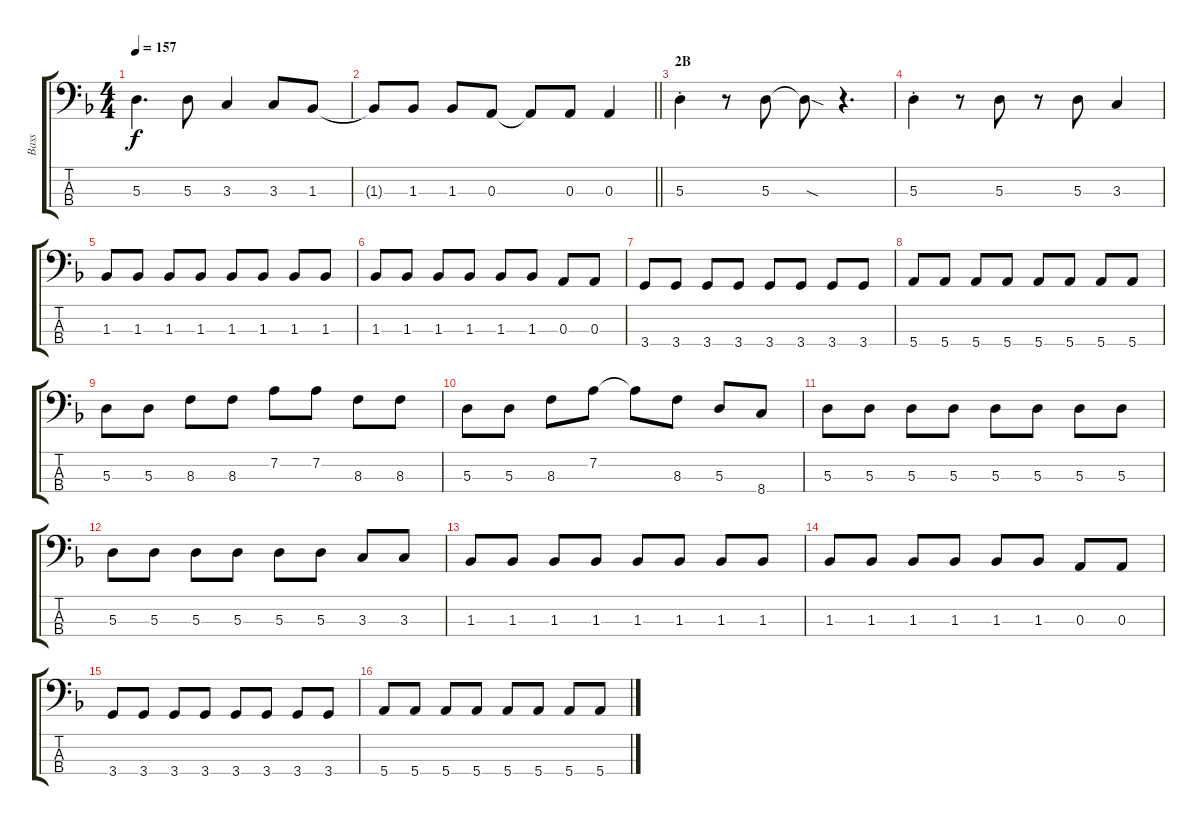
\track ("Bass" "Bass") {instrument electricbasspick}
\staff {score tabs}
\tuning (G2 D2 A1 E1) {hide}
\ts (4 4)
\tempo 157
\clef f4
\ks f
5.3.4{d dy f} 5.3.8 3.3.4 3.3.8 1.3.8 |
\barLineRight lightlight
1.3{t}.8 1.3.8 1.3.8 0.3.8 0.3{t}.8 0.3.8 0.3.4 |
\section ("" "2B")
5.3{st}.4 r.8 5.3.8 5.3{sod t}.8 r.4{d} |
5.3{st}.4 r.8 5.3.8 r.8 5.3.8 3.3.4 |
1.3.8 1.3.8 1.3.8 1.3.8 1.3.8 1.3.8 1.3.8 1.3.8 |
1.3.8 1.3.8 1.3.8 1.3.8 1.3.8 1.3.8 0.3.8 0.3.8 |
3.4.8 3.4.8 3.4.8 3.4.8 3.4.8 3.4.8 3.4.8 3.4.8 |
5.4.8 5.4.8 5.4.8 5.4.8 5.4.8 5.4.8 5.4.8 5.4.8 |
5.3.8 5.3.8 8.3.8 8.3.8 7.2.8 7.2.8 8.3.8 8.3.8 |
5.3.8 5.3.8 8.3.8 7.2.8 7.2{t}.8 8.3.8 5.3.8 8.4.8 |
5.3.8 5.3.8 5.3.8 5.3.8 5.3.8 5.3.8 5.3.8 5.3.8 |
5.3.8 5.3.8 5.3.8 5.3.8 5.3.8 5.3.8 3.3.8 3.3.8 |
1.3.8 1.3.8 1.3.8 1.3.8 1.3.8 1.3.8 1.3.8 1.3.8 |
1.3.8 1.3.8 1.3.8 1.3.8 1.3.8 1.3.8 0.3.8 0.3.8 |
3.4.8 3.4.8 3.4.8 3.4.8 3.4.8 3.4.8 3.4.8 3.4.8 |
5.4.8 5.4.8 5.4.8 5.4.8 5.4.8 5.4.8 5.4.8 5.4.8
